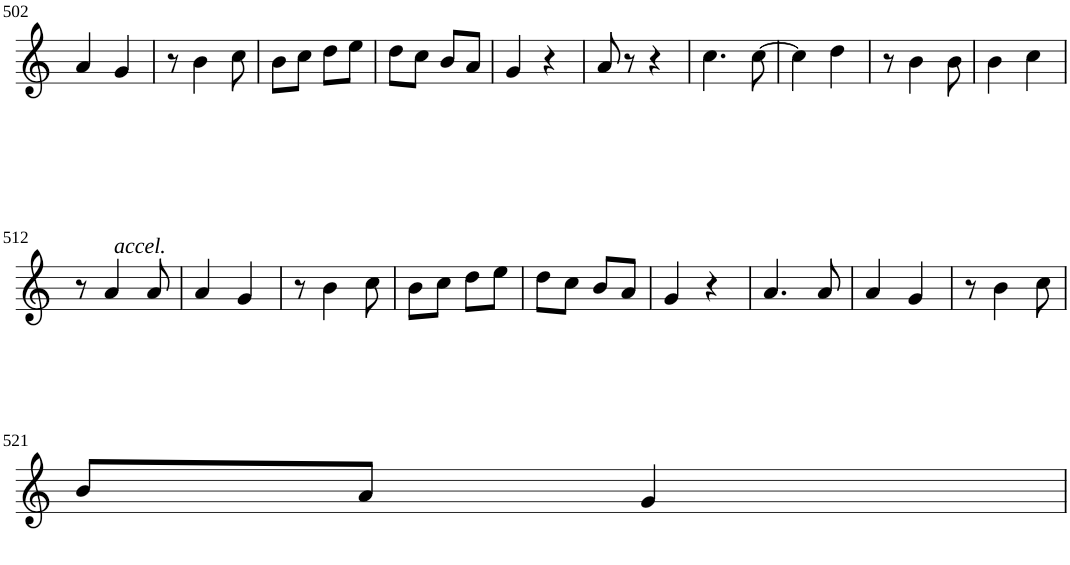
**kern
*part1
*staff1
*I"Violin
!!LO:PB:g=z
*clefG2
*k[]
*M2/4
=502
4a/
!LO:TX:b:i:t=accel.
4g/
=503
8r
4b\
8cc\
=504
8b\L
8cc\J
8dd\L
8ee\J
=505
8dd\L
8cc\J
8b/L
8a/J
=506
4g/
4r
=507
8a/
8r
4r
=508
4.cc\
[8cc\
=509
4cc\]
4dd\
=510
8r
4b\
8b\
=511
4b\
4cc\
!!LO:LB:g=z
=512
8r
4a/
8a/
=513
4a/
4g/
=514
8r
4b\
8cc\
=515
8b\L
8cc\J
8dd\L
8ee\J
=516
8dd\L
8cc\J
8b/L
8a/J
=517
4g/
4r
=518
4.a/
8a/
=519
4a/
4g/
=520
8r
4b\
8cc\
!!LO:LB:g=z
=521
8b/L
8a/J
4g/
=
*-
